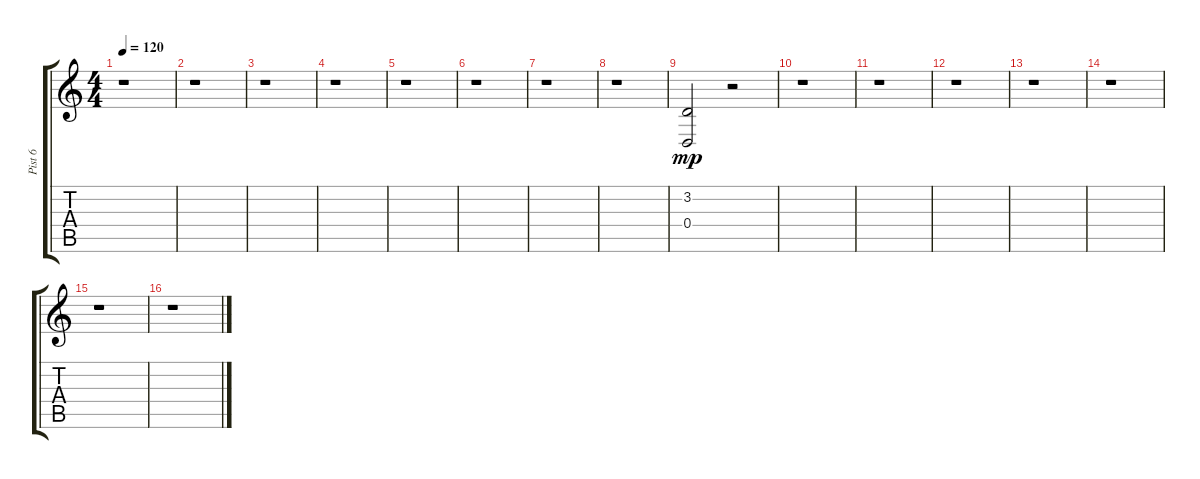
\track ("Pist 6" "Pist 6") {instrument choiraahs}
\staff {score tabs}
\tuning (E4 B3 G3 D3 A2 E2) {hide}
\ts (4 4)
\tempo 120
\clef g2
\ks c
r.1{dy mp} |
r.1 |
r.1 |
r.1 |
r.1 |
r.1 |
r.1 |
r.1 |
(3.2 0.4).2 r.2 |
r.1 |
r.1 |
r.1 |
r.1 |
r.1 |
r.1 |
r.1
